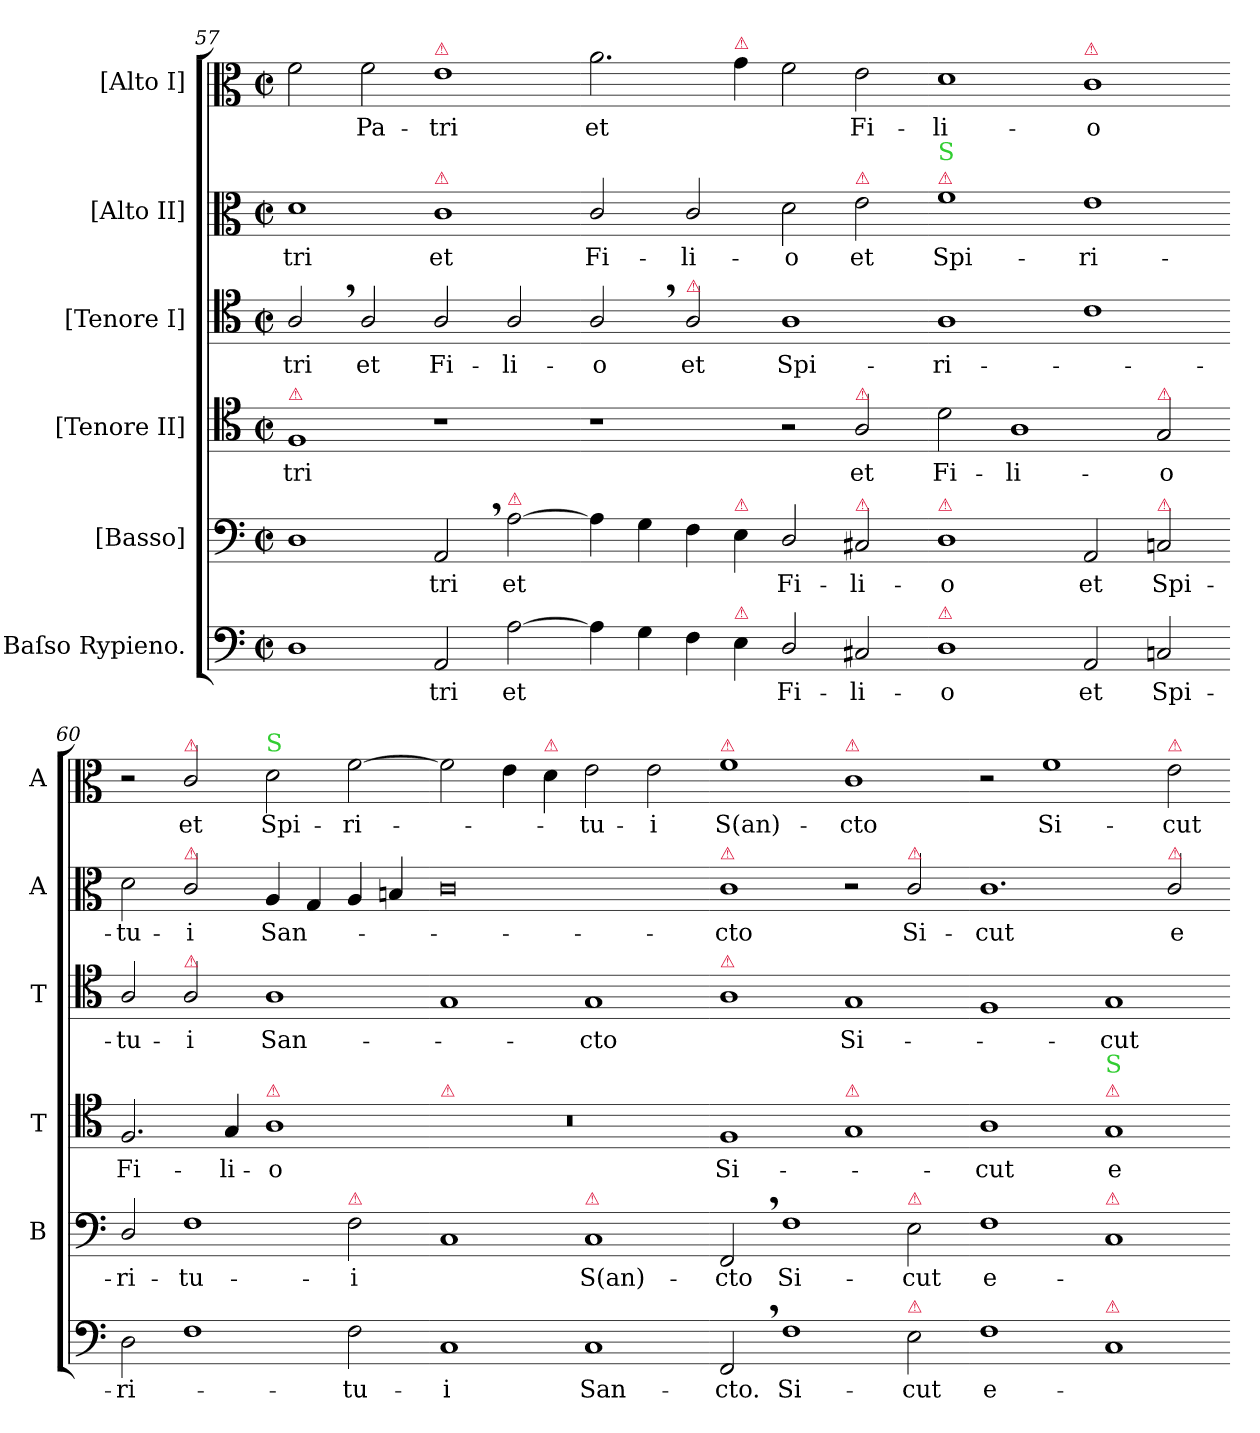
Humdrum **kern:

**kern	**text	**kern	**text	**kern	**text	**kern	**text	**kern	**text	**kern	**text
*part6	*part6	*part5	*part5	*part4	*part4	*part3	*part3	*part2	*part2	*part1	*part1
*staff6	*staff6	*staff5	*staff5	*staff4	*staff4	*staff3	*staff3	*staff2	*staff2	*staff1	*staff1
*I"Baſso Rypieno.	*	*I"[Basso]	*	*I"[Tenore II]	*	*I"[Tenore I]	*	*I"[Alto II]	*	*I"[Alto I]	*
*	*	*I'B	*	*I'T	*	*I'T	*	*I'A	*	*I'A	*
*clefF4	*	*clefF4	*	*clefC4	*	*clefC4	*	*clefC3	*	*clefC3	*
*k[]	*	*k[]	*	*k[]	*	*k[]	*	*k[]	*	*k[]	*
*M2/1	*	*M2/1	*	*M2/1	*	*M2/1	*	*M2/1	*	*M2/1	*
*met(c|)	*	*met(c|)	*	*met(c|)	*	*met(c|)	*	*met(c|)	*	*met(c|)	*
=57	=57	=57	=57	=57	=57	=57	=57	=57	=57	=57	=57
!	!	!	!	!LO:TX:a:color=crimson:t=⚠	!	!	!	!	!	!	!
1D	.	1D	.	1F	-tri	2A,</	-tri	1d	-tri	2f\	.
.	.	.	.	.	.	2A/	et	.	.	2f\	Pa-
!	!	!	!	!	!	!	!	!	!	!LO:TX:a:color=crimson:t=⚠	!
!	!	!	!	!	!	!	!	!LO:TX:a:color=crimson:t=⚠	!	!	!
2AA/	-tri	2AA,</	-tri	1r	.	2A/	Fi-	1c	et	1e	-tri
!	!	!LO:TX:a:color=crimson:t=⚠	!	!	!	!	!	!	!	!	!
[2A\	et	[2A\	et	.	.	2A/	-li-	.	.	.	.
=58-	=58-	=58-	=58-	=58-	=58-	=58-	=58-	=58-	=58-	=58-	=58-
4A\]	.	4A!\]	.	1r	.	2A,</	-o	2c/	Fi-	2.a\	et
4G\	.	4G\	.	.	.	.	.	.	.	.	.
!	!	!	!	!	!	!LO:TX:a:color=crimson:t=⚠	!	!	!	!	!
4F\	.	4F\	.	.	.	2A/	et	2c/	-li-	.	.
!	!	!	!	!	!	!	!	!	!	!LO:TX:a:color=crimson:t=⚠	!
!	!	!LO:TX:a:color=crimson:t=⚠	!	!	!	!	!	!	!	!	!
!LO:TX:a:color=crimson:t=⚠	!	!	!	!	!	!	!	!	!	!	!
4E\	.	4E\	.	.	.	.	.	.	.	4g\	.
2D/	Fi-	2D/	Fi-	2r	.	1A	Spi-	2d\	-o	2f\	.
!	!	!	!	!	!	!	!	!LO:TX:a:color=crimson:t=⚠	!	!	!
!	!	!	!	!LO:TX:a:color=crimson:t=⚠	!	!	!	!	!	!	!
!	!	!LO:TX:a:color=crimson:t=⚠	!	!	!	!	!	!	!	!	!
2C#X/	-li-	2C#X/	-li-	2A/	et	.	.	2e\	et	2e\	Fi-
=59-	=59-	=59-	=59-	=59-	=59-	=59-	=59-	=59-	=59-	=59-	=59-
!	!	!	!	!	!	!	!	!LO:TX:a:color=crimson:t=⚠	!	!	!
!	!	!	!	!	!	!	!	!LO:TX:a:color=limegreen:t=S	!	!	!
!	!	!LO:TX:a:color=crimson:t=⚠	!	!	!	!	!	!	!	!	!
!LO:TX:a:color=crimson:t=⚠	!	!	!	!	!	!	!	!	!	!	!
1D	-o	1D	-o	2d\	Fi-	1A	-ri-	1f	Spi-	1d	-li-
.	.	.	.	1A	-li-	.	.	.	.	.	.
!	!	!	!	!	!	!	!	!	!	!LO:TX:a:color=crimson:t=⚠	!
2AA/	et	2AA/	et	.	.	1c	.	1e	-ri-	1c	-o
!	!	!	!	!LO:TX:a:color=crimson:t=⚠	!	!	!	!	!	!	!
!	!	!LO:TX:a:color=crimson:t=⚠	!	!	!	!	!	!	!	!	!
2Cn/	Spi-	2Cn/	Spi-	2G/	-o	.	.	.	.	.	.
=60-	=60-	=60-	=60-	=60-	=60-	=60-	=60-	=60-	=60-	=60-	=60-
2D\	-ri-	2D/	-ri-	2.F/	Fi-	2A/	-tu-	2d\	-tu-	2r	.
!	!	!	!	!	!	!	!	!	!	!LO:TX:a:color=crimson:t=⚠	!
!	!	!	!	!	!	!	!	!LO:TX:a:color=crimson:t=⚠	!	!	!
!	!	!	!	!	!	!LO:TX:a:color=crimson:t=⚠	!	!	!	!	!
1F	.	1F	-tu-	.	.	2A/	-i	2c/	-i	2c/	et
.	.	.	.	4G/	-li-	.	.	.	.	.	.
!	!	!	!	!	!	!	!	!	!	!LO:TX:a:color=limegreen:t=S	!
!	!	!	!	!LO:TX:a:color=crimson:t=⚠	!	!	!	!	!	!	!
.	.	.	.	1A	-o	1A	San-	4A/	San-	2d\	Spi-
.	.	.	.	.	.	.	.	4G/	.	.	.
!	!	!LO:TX:a:color=crimson:t=⚠	!	!	!	!	!	!	!	!	!
2F\	-tu-	2F\	-i	.	.	.	.	4A/	.	[2f	-ri-
.	.	.	.	.	.	.	.	4Bn/	.	.	.
=61-	=61-	=61-	=61-	=61-	=61-	=61-	=61-	=61-	=61-	=61-	=61-
!	!	!	!	!LO:TX:a:color=crimson:t=⚠	!	!	!	!	!	!	!
1C	-i	1C	.	0r	.	1G	.	0c	.	2f]	.
.	.	.	.	.	.	.	.	.	.	4e\	.
!	!	!	!	!	!	!	!	!	!	!LO:TX:a:color=crimson:t=⚠	!
.	.	.	.	.	.	.	.	.	.	4d\	.
!	!	!LO:TX:a:color=crimson:t=⚠	!	!	!	!	!	!	!	!	!
1C	San-	1C	S(an)-	.	.	1G	-cto	.	.	2e\	-tu-
.	.	.	.	.	.	.	.	.	.	2e\	-i
=62-	=62-	=62-	=62-	=62-	=62-	=62-	=62-	=62-	=62-	=62-	=62-
!	!	!	!	!	!	!	!	!	!	!LO:TX:a:color=crimson:t=⚠	!
!	!	!	!	!	!	!	!	!LO:TX:a:color=crimson:t=⚠	!	!	!
!	!	!	!	!	!	!LO:TX:a:color=crimson:t=⚠	!	!	!	!	!
2FF,</	-cto.	2FF,</	-cto	1F	Si-	1A	.	1c	-cto	1f	S(an)-
1F	Si-	1F	Si-	.	.	.	.	.	.	.	.
!	!	!	!	!	!	!	!	!	!	!LO:TX:a:color=crimson:t=⚠	!
!	!	!	!	!LO:TX:a:color=crimson:t=⚠	!	!	!	!	!	!	!
.	.	.	.	1G	.	1G	Si-	2r	.	1c	-cto
!	!	!	!	!	!	!	!	!LO:TX:a:color=crimson:t=⚠	!	!	!
!	!	!LO:TX:a:color=crimson:t=⚠	!	!	!	!	!	!	!	!	!
!LO:TX:a:color=crimson:t=⚠	!	!	!	!	!	!	!	!	!	!	!
2E\	-cut	2E\	-cut	.	.	.	.	2c/	Si-	.	.
=63-	=63-	=63-	=63-	=63-	=63-	=63-	=63-	=63-	=63-	=63-	=63-
1F	e-	1F	e-	1A	-cut	1F	.	1.c	-cut	2r	.
.	.	.	.	.	.	.	.	.	.	1f	Si-
!	!	!	!	!LO:TX:a:color=crimson:t=⚠	!	!	!	!	!	!	!
!	!	!	!	!LO:TX:a:color=limegreen:t=S	!	!	!	!	!	!	!
!	!	!LO:TX:a:color=crimson:t=⚠	!	!	!	!	!	!	!	!	!
!LO:TX:a:color=crimson:t=⚠	!	!	!	!	!	!	!	!	!	!	!
1C	.	1C	.	1G	e-	1G	-cut	.	.	.	.
!	!	!	!	!	!	!	!	!	!	!LO:TX:a:color=crimson:t=⚠	!
!	!	!	!	!	!	!	!	!LO:TX:a:color=crimson:t=⚠	!	!	!
.	.	.	.	.	.	.	.	2c/	e-	2e\	-cut
=-	=-	=-	=-	=-	=-	=-	=-	=-	=-	=-	=-
*-	*-	*-	*-	*-	*-	*-	*-	*-	*-	*-	*-
